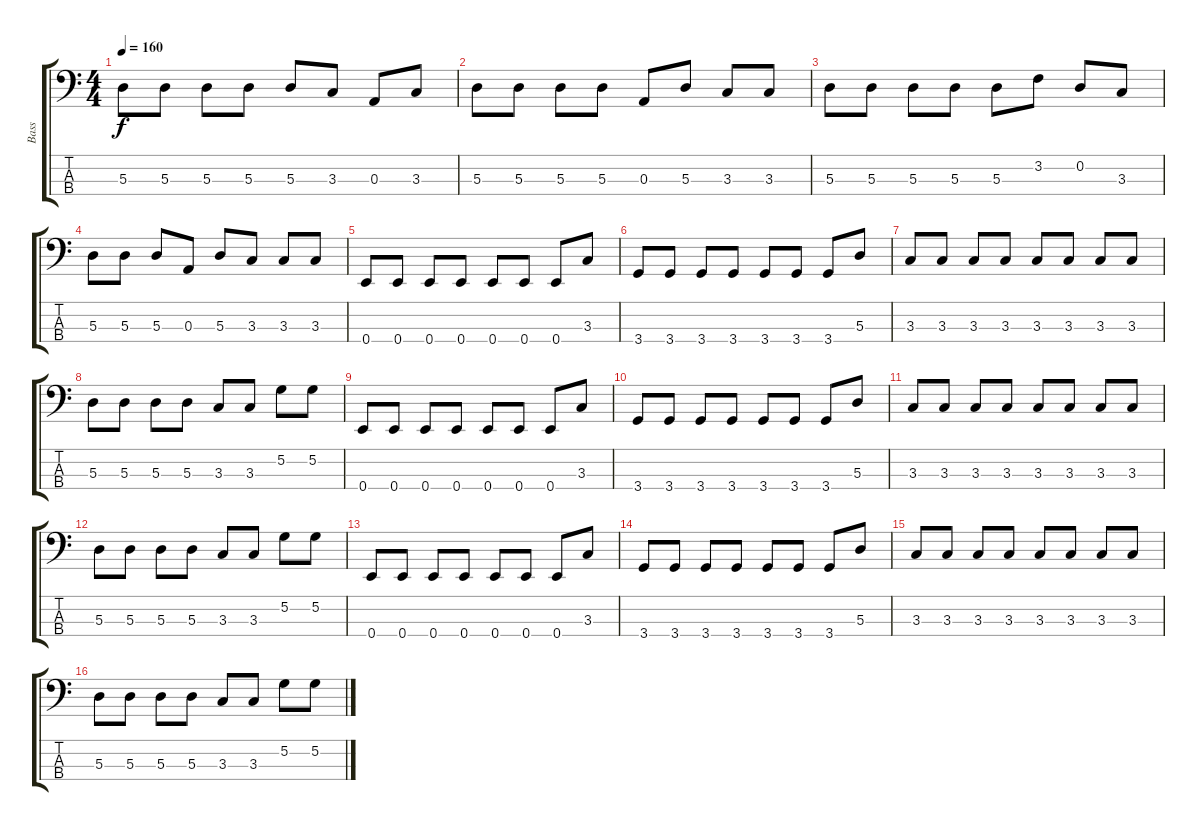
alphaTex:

\track ("Bass" "Bass") {instrument electricbassfinger}
\staff {score tabs}
\tuning (G2 D2 A1 E1) {hide}
\ts (4 4)
\tempo 160
\clef f4
\ks c
5.3.8{dy f} 5.3.8 5.3.8 5.3.8 5.3.8 3.3.8 0.3.8 3.3.8 |
5.3.8 5.3.8 5.3.8 5.3.8 0.3.8 5.3.8 3.3.8 3.3.8 |
5.3.8 5.3.8 5.3.8 5.3.8 5.3.8 3.2.8 0.2.8 3.3.8 |
5.3.8 5.3.8 5.3.8 0.3.8 5.3.8 3.3.8 3.3.8 3.3.8 |
0.4.8 0.4.8 0.4.8 0.4.8 0.4.8 0.4.8 0.4.8 3.3.8 |
3.4.8 3.4.8 3.4.8 3.4.8 3.4.8 3.4.8 3.4.8 5.3.8 |
3.3.8 3.3.8 3.3.8 3.3.8 3.3.8 3.3.8 3.3.8 3.3.8 |
5.3.8 5.3.8 5.3.8 5.3.8 3.3.8 3.3.8 5.2.8 5.2.8 |
0.4.8 0.4.8 0.4.8 0.4.8 0.4.8 0.4.8 0.4.8 3.3.8 |
3.4.8 3.4.8 3.4.8 3.4.8 3.4.8 3.4.8 3.4.8 5.3.8 |
3.3.8 3.3.8 3.3.8 3.3.8 3.3.8 3.3.8 3.3.8 3.3.8 |
5.3.8 5.3.8 5.3.8 5.3.8 3.3.8 3.3.8 5.2.8 5.2.8 |
0.4.8 0.4.8 0.4.8 0.4.8 0.4.8 0.4.8 0.4.8 3.3.8 |
3.4.8 3.4.8 3.4.8 3.4.8 3.4.8 3.4.8 3.4.8 5.3.8 |
3.3.8 3.3.8 3.3.8 3.3.8 3.3.8 3.3.8 3.3.8 3.3.8 |
5.3.8 5.3.8 5.3.8 5.3.8 3.3.8 3.3.8 5.2.8 5.2.8
